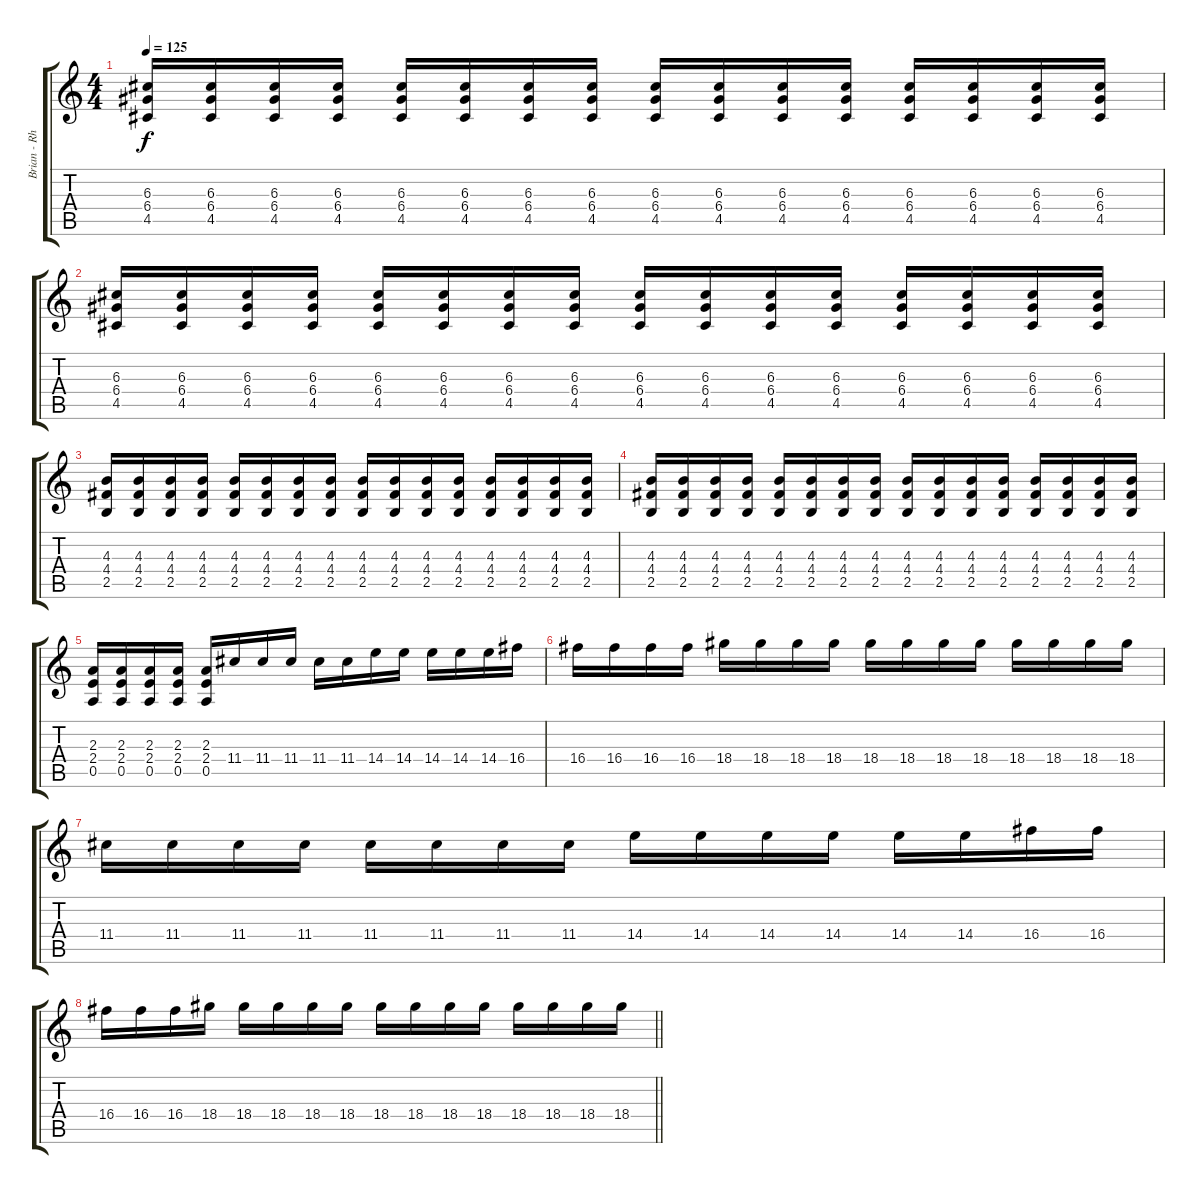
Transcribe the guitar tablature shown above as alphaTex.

\track ("Brian - Rhythm Guitar" "Brian - Rh") {instrument electricguitarjazz}
\staff {score tabs}
\tuning (E4 B3 G3 D3 A2 E2) {hide}
\ts (4 4)
\tempo 125
\clef g2
\ks c
(6.3 6.4 4.5).16{dy f} (6.3 6.4 4.5).16 (6.3 6.4 4.5).16 (6.3 6.4 4.5).16 (6.3 6.4 4.5).16 (6.3 6.4 4.5).16 (6.3 6.4 4.5).16 (6.3 6.4 4.5).16 (6.3 6.4 4.5).16 (6.3 6.4 4.5).16 (6.3 6.4 4.5).16 (6.3 6.4 4.5).16 (6.3 6.4 4.5).16 (6.3 6.4 4.5).16 (6.3 6.4 4.5).16 (6.3 6.4 4.5).16 |
(6.3 6.4 4.5).16 (6.3 6.4 4.5).16 (6.3 6.4 4.5).16 (6.3 6.4 4.5).16 (6.3 6.4 4.5).16 (6.3 6.4 4.5).16 (6.3 6.4 4.5).16 (6.3 6.4 4.5).16 (6.3 6.4 4.5).16 (6.3 6.4 4.5).16 (6.3 6.4 4.5).16 (6.3 6.4 4.5).16 (6.3 6.4 4.5).16 (6.3 6.4 4.5).16 (6.3 6.4 4.5).16 (6.3 6.4 4.5).16 |
(4.3 4.4 2.5).16 (4.3 4.4 2.5).16 (4.3 4.4 2.5).16 (4.3 4.4 2.5).16 (4.3 4.4 2.5).16 (4.3 4.4 2.5).16 (4.3 4.4 2.5).16 (4.3 4.4 2.5).16 (4.3 4.4 2.5).16 (4.3 4.4 2.5).16 (4.3 4.4 2.5).16 (4.3 4.4 2.5).16 (4.3 4.4 2.5).16 (4.3 4.4 2.5).16 (4.3 4.4 2.5).16 (4.3 4.4 2.5).16 |
(4.3 4.4 2.5).16 (4.3 4.4 2.5).16 (4.3 4.4 2.5).16 (4.3 4.4 2.5).16 (4.3 4.4 2.5).16 (4.3 4.4 2.5).16 (4.3 4.4 2.5).16 (4.3 4.4 2.5).16 (4.3 4.4 2.5).16 (4.3 4.4 2.5).16 (4.3 4.4 2.5).16 (4.3 4.4 2.5).16 (4.3 4.4 2.5).16 (4.3 4.4 2.5).16 (4.3 4.4 2.5).16 (4.3 4.4 2.5).16 |
(2.3 2.4 0.5).16 (2.3 2.4 0.5).16 (2.3 2.4 0.5).16 (2.3 2.4 0.5).16 (2.3 2.4 0.5).16 11.4.16 11.4.16 11.4.16 11.4.16 11.4.16 14.4.16 14.4.16 14.4.16 14.4.16 14.4.16 16.4.16 |
16.4.16 16.4.16 16.4.16 16.4.16 18.4.16 18.4.16 18.4.16 18.4.16 18.4.16 18.4.16 18.4.16 18.4.16 18.4.16 18.4.16 18.4.16 18.4.16 |
11.4.16 11.4.16 11.4.16 11.4.16 11.4.16 11.4.16 11.4.16 11.4.16 14.4.16 14.4.16 14.4.16 14.4.16 14.4.16 14.4.16 16.4.16 16.4.16 |
\barLineRight lightlight
16.4.16 16.4.16 16.4.16 18.4.16 18.4.16 18.4.16 18.4.16 18.4.16 18.4.16 18.4.16 18.4.16 18.4.16 18.4.16 18.4.16 18.4.16 18.4.16
